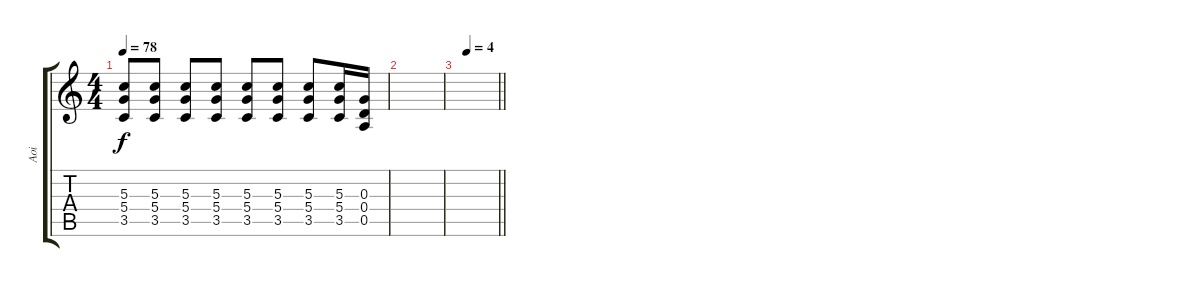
\track ("Aoi" "Aoi") {instrument distortionguitar}
\staff {score tabs}
\tuning (E4 B3 G3 D3 A2 E2) {hide}
\ts (4 4)
\tempo 78
\clef g2
\ks c
(5.3 5.4 3.5).8{dy f} (5.3 5.4 3.5).8 (5.3 5.4 3.5).8 (5.3 5.4 3.5).8 (5.3 5.4 3.5).8 (5.3 5.4 3.5).8 (5.3 5.4 3.5).8 (5.3 5.4 3.5).16 (0.3 0.4 0.5).16 |
|
\tempo (4 0.25)
\barLineRight lightlight
